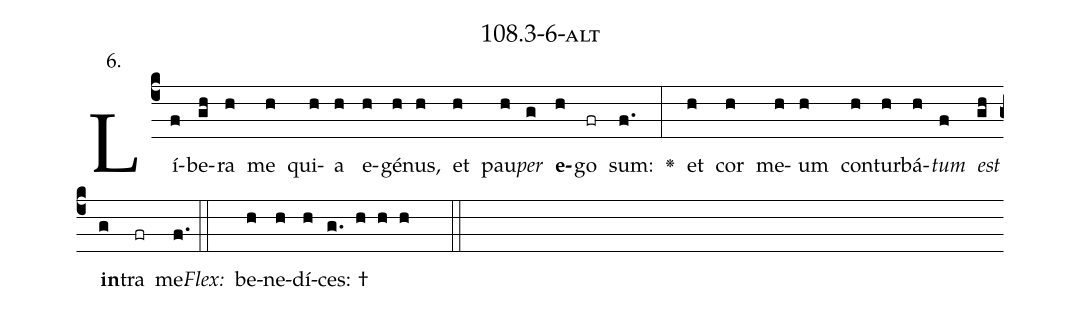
name: 108.3-6-alt;
annotation: 6.;
%%
(c4)Lí(f)be(gh)ra(h) me(h) qui(h)a(h) e(h)gé(h)nus,(h) et(h) pau(h)<i>per</i>(g) <b>e</b>(h)go(fr) sum:(f.) <v>\greheightstar</v>(:) et(h) cor(h) me(h)um(h) con(h)tur(h)bá(h)<i>tum</i>(f) <i>est</i>(gh) <b>in</b>(g)tra(fr) me.(f.) (::)
<i>Flex:</i>()  be(h)ne(h)dí(h)ces: †(g. h h h  ::)

%E(h) u(h) o(f) u(gh) a(g) e.(f.) (::)
